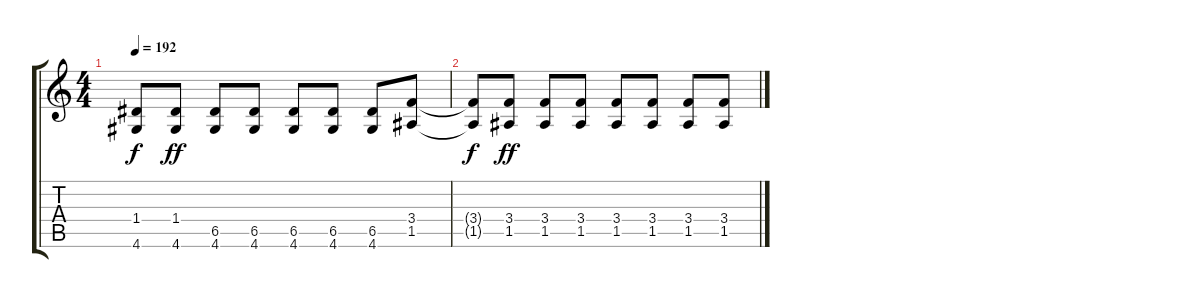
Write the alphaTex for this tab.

\track "" {instrument distortionguitar}
\staff {score tabs}
\tuning (E4 B3 G3 D3 A2 E2) {hide}
\ts (4 4)
\tempo 192
\clef g2
\ks c
(1.4{t} 4.6{t}).8{dy f} (1.4 4.6).8{dy ff} (6.5 4.6).8 (6.5 4.6).8 (6.5 4.6).8 (6.5 4.6).8 (6.5 4.6).8 (3.4 1.5).8 |
(3.4{t} 1.5{t}).8{dy f} (3.4 1.5).8{dy ff} (3.4 1.5).8 (3.4 1.5).8 (3.4 1.5).8 (3.4 1.5).8 (3.4 1.5).8 (3.4 1.5).8
